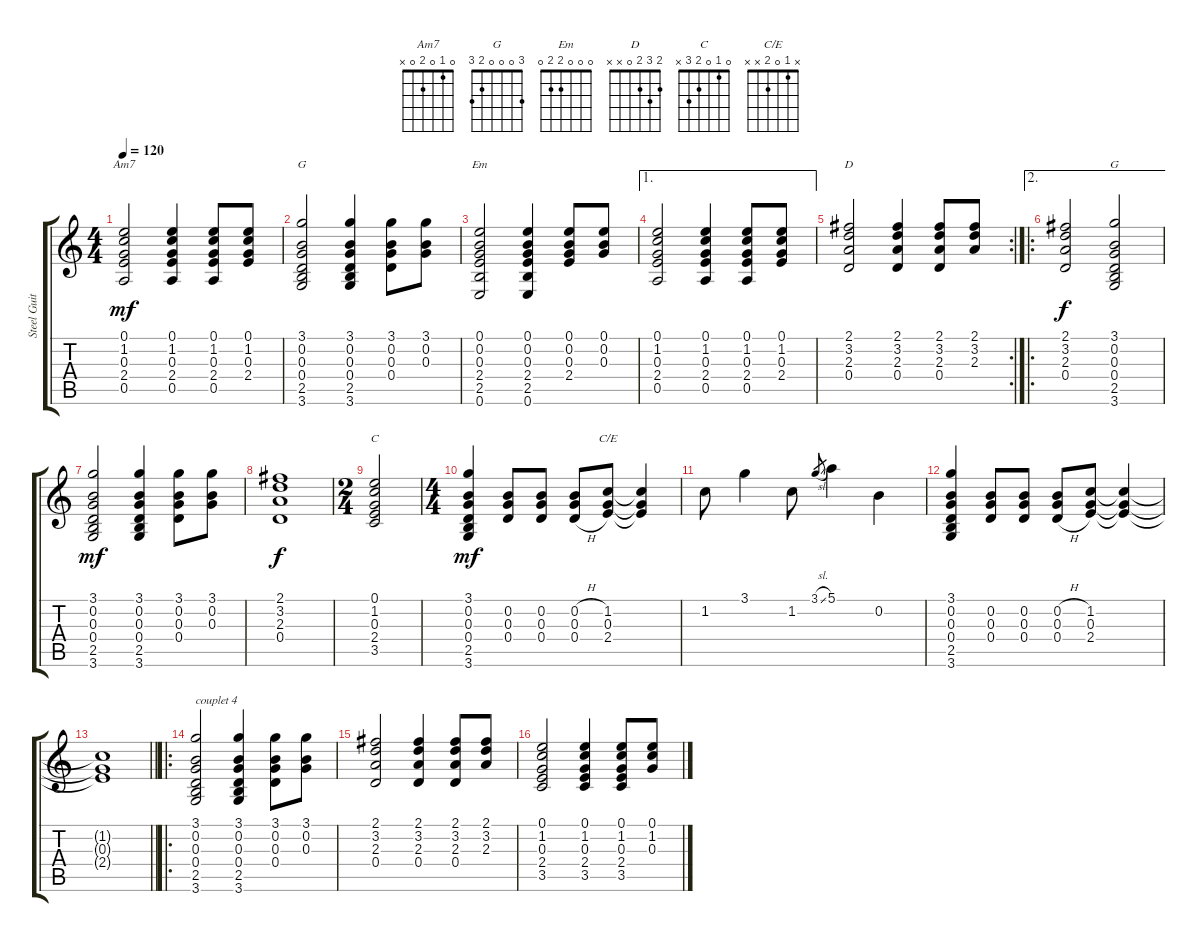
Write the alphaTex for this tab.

\track ("Steel Guitar" "Steel Guit") {instrument acousticguitarsteel}
\staff {score tabs}
\tuning (E4 B3 G3 D3 A2 E2) {hide}
\chord ("Am7" 0 1 0 2 0 x)
\chord ("G" x x x x x x)
\chord ("Em" 0 0 0 2 2 0)
\chord ("D" 2 3 2 0 x x)
\chord ("G" 3 0 0 0 2 3)
\chord ("C" 0 1 0 2 3 x)
\chord ("C/E" x 1 0 2 x x)
\ts (4 4)
\tempo 120
\clef g2
\ks c
(0.1 1.2 0.3 2.4 0.5).2{ch "Am7" dy mf} (0.1 1.2 0.3 2.4 0.5).4 (0.1 1.2 0.3 2.4 0.5).8 (0.1 1.2 0.3 2.4).8 |
(3.1 0.2 0.3 0.4 2.5 3.6).2{ch "G"} (3.1 0.2 0.3 0.4 2.5 3.6).4 (3.1 0.2 0.3 0.4).8 (3.1 0.2 0.3).8 |
(0.1 0.2 0.3 2.4 2.5 0.6).2{ch "Em"} (0.1 0.2 0.3 2.4 2.5 0.6).4 (0.1 0.2 0.3 2.4).8 (0.1 0.2 0.3).8 |
\ae 1
(0.1 1.2 0.3 2.4 0.5).2 (0.1 1.2 0.3 2.4 0.5).4 (0.1 1.2 0.3 2.4 0.5).8 (0.1 1.2 0.3 2.4).8 |
\rc 2
(2.1 3.2 2.3 0.4).2{ch "D"} (2.1 3.2 2.3 0.4).4 (2.1 3.2 2.3 0.4).8 (2.1 3.2 2.3).8 |
\ae 2
\ro
(2.1 3.2 2.3 0.4).2{dy f} (3.1 0.2 0.3 0.4 2.5 3.6).2{ch "G"} |
(3.1 0.2 0.3 0.4 2.5 3.6).2{dy mf} (3.1 0.2 0.3 0.4 2.5 3.6).4 (3.1 0.2 0.3 0.4).8 (3.1 0.2 0.3).8 |
(2.1 3.2 2.3 0.4).1{dy f} |
\ts (2 4)
(0.1 1.2 0.3 2.4 3.5).2{ch "C"} |
\ts (4 4)
(3.1 0.2 0.3 0.4 2.5 3.6).4{dy mf} (0.2 0.3 0.4).8 (0.2 0.3 0.4).8 (0.2{h} 0.3 0.4{h}).8 (1.2 0.3 2.4).8{ch "C/E"} (1.2{t} 0.3{t} 2.4{t}).4 |
1.2.8 3.1.4 1.2.8 3.1{sl}.8{gr} 5.1.4 0.2.4 |
(3.1 0.2 0.3 0.4 2.5 3.6).4 (0.2 0.3 0.4).8 (0.2 0.3 0.4).8 (0.2{h} 0.3 0.4{h}).8 (1.2 0.3 2.4).8 (1.2{t} 0.3{t} 2.4{t}).4 |
\barLineRight lightlight
(1.2{t} 0.3{t} 2.4{t}).1 |
\ro
(3.1 0.2 0.3 0.4 2.5 3.6).2{txt "couplet 4"} (3.1 0.2 0.3 0.4 2.5 3.6).4 (3.1 0.2 0.3 0.4).8 (3.1 0.2 0.3).8 |
(2.1 3.2 2.3 0.4).2 (2.1 3.2 2.3 0.4).4 (2.1 3.2 2.3 0.4).8 (2.1 3.2 2.3).8 |
(0.1 1.2 0.3 2.4 3.5).2 (0.1 1.2 0.3 2.4 3.5).4 (0.1 1.2 0.3 2.4 3.5).8 (0.1 1.2 0.3).8
